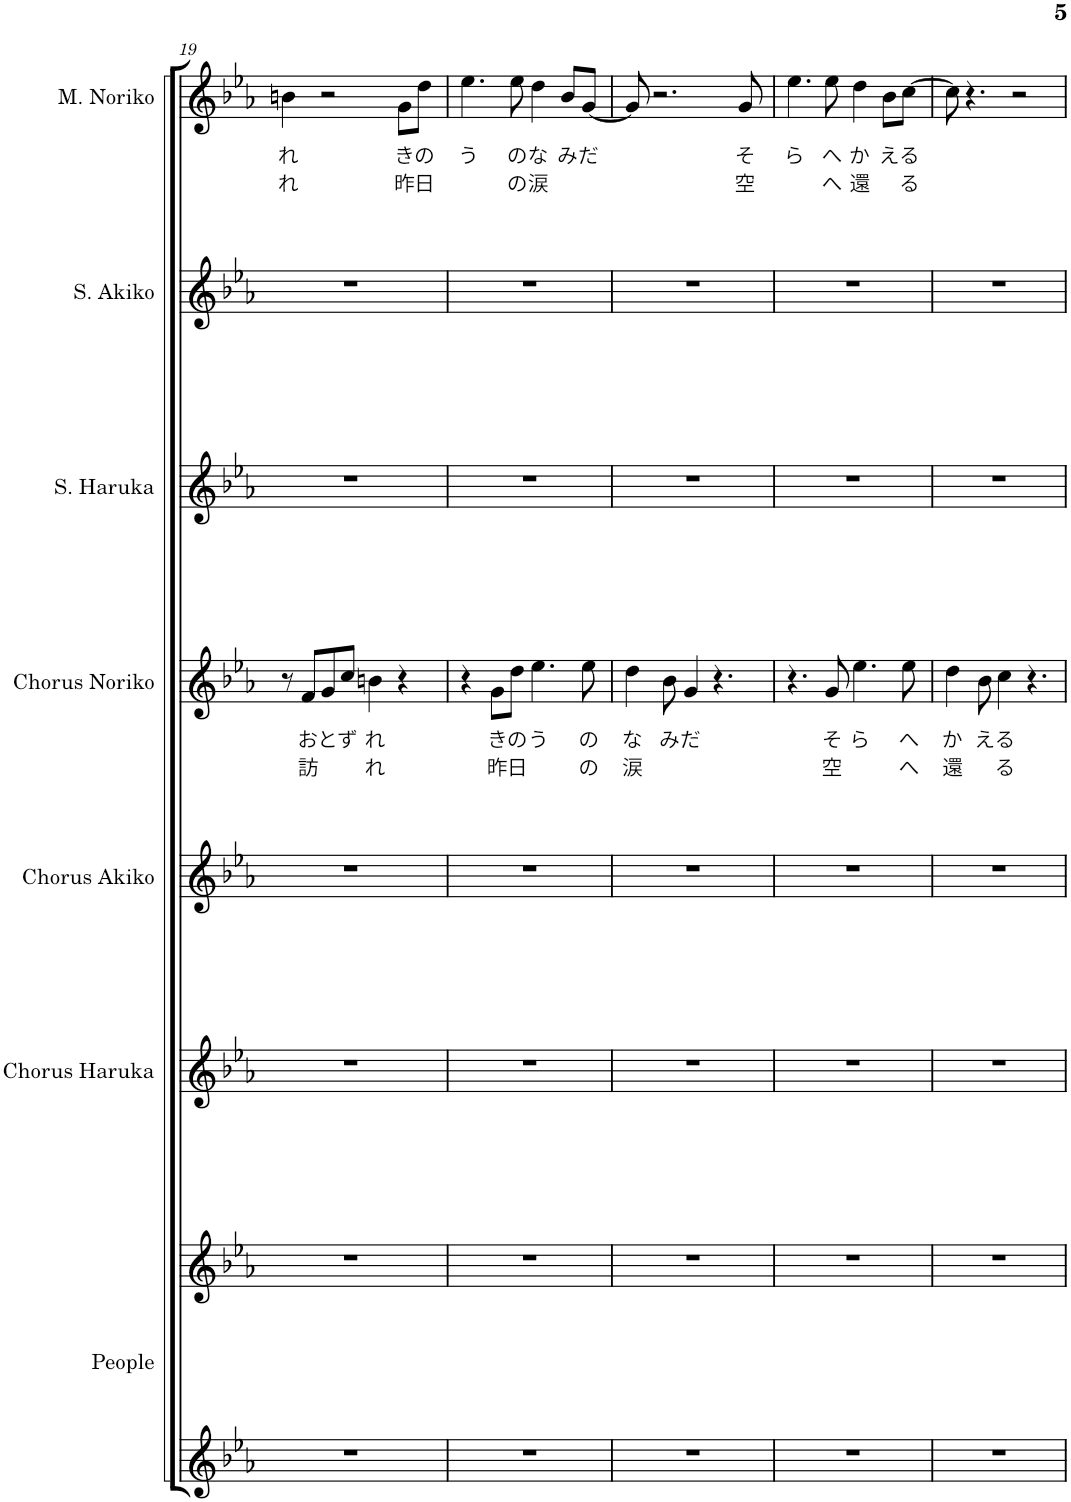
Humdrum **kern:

**kern	**kern	**kern	**kern	**kern	**text	**text	**kern	**kern	**kern	**text	**text
*part7	*part7	*part6	*part5	*part4	*part4	*part4	*part3	*part2	*part1	*part1	*part1
*staff8	*staff7	*staff6	*staff5	*staff4	*staff4	*staff4	*staff3	*staff2	*staff1	*staff1	*staff1
*I"人们	*	*I"霜月はるか和声	*I"志方あきこ和声	*I"みとせのりこ和声	*	*	*I"霜月はるか	*I"志方あきこ	*I"みとせのりこ	*	*
!!LO:PB:g=z
*clefG2	*clefG2	*clefG2	*clefG2	*clefG2	*	*	*clefG2	*clefG2	*clefG2	*	*
*k[b-e-a-]	*k[b-e-a-]	*k[b-e-a-]	*k[b-e-a-]	*k[b-e-a-]	*	*	*k[b-e-a-]	*k[b-e-a-]	*k[b-e-a-]	*	*
*M4/4	*M4/4	*M4/4	*M4/4	*M4/4	*	*	*M4/4	*M4/4	*M4/4	*	*
=19	=19	=19	=19	=19	=19	=19	=19	=19	=19	=19	=19
!	!	!	!	!	!	!	!	!	!	!LO:LY:b	!LO:LY:b
1r	1r	1r	1r	8r	.	.	1r	1r	4bn\	れ	れ
!	!	!	!	!	!LO:LY:b	!LO:LY:b	!	!	!	!	!
.	.	.	.	8f/L	お	訪	.	.	.	.	.
!	!	!	!	!	!LO:LY:b	!	!	!	!	!	!
.	.	.	.	8g/	と	.	.	.	2r	.	.
!	!	!	!	!	!LO:LY:b	!	!	!	!	!	!
.	.	.	.	8cc/J	ず	.	.	.	.	.	.
!	!	!	!	!	!LO:LY:b	!LO:LY:b	!	!	!	!	!
.	.	.	.	4bn\	れ	れ	.	.	.	.	.
!	!	!	!	!	!	!	!	!	!	!LO:LY:b	!LO:LY:b
.	.	.	.	4r	.	.	.	.	8g\L	き	昨
!	!	!	!	!	!	!	!	!	!	!LO:LY:b	!LO:LY:b
.	.	.	.	.	.	.	.	.	8dd\J	の	日
=20	=20	=20	=20	=20	=20	=20	=20	=20	=20	=20	=20
!	!	!	!	!	!	!	!	!	!	!LO:LY:b	!
1r	1r	1r	1r	4r	.	.	1r	1r	4.ee-\	う	.
!	!	!	!	!	!LO:LY:b	!LO:LY:b	!	!	!	!	!
.	.	.	.	8g\L	き	昨	.	.	.	.	.
!	!	!	!	!	!LO:LY:b	!LO:LY:b	!	!	!	!LO:LY:b	!LO:LY:b
.	.	.	.	8dd\J	の	日	.	.	8ee-\	の	の
!	!	!	!	!	!LO:LY:b	!	!	!	!	!LO:LY:b	!LO:LY:b
.	.	.	.	4.ee-\	う	.	.	.	4dd\	な	涙
!	!	!	!	!	!	!	!	!	!	!LO:LY:b	!
.	.	.	.	.	.	.	.	.	8b-/L	み	.
!	!	!	!	!	!LO:LY:b	!LO:LY:b	!	!	!	!LO:LY:b	!
.	.	.	.	8ee-\	の	の	.	.	[8g/J	だ	.
=21	=21	=21	=21	=21	=21	=21	=21	=21	=21	=21	=21
!	!	!	!	!	!LO:LY:b	!LO:LY:b	!	!	!	!	!
1r	1r	1r	1r	4dd\	な	涙	1r	1r	8g/]	.	.
.	.	.	.	.	.	.	.	.	2.r	.	.
!	!	!	!	!	!LO:LY:b	!	!	!	!	!	!
.	.	.	.	8b-\	み	.	.	.	.	.	.
!	!	!	!	!	!LO:LY:b	!	!	!	!	!	!
.	.	.	.	4g/	だ	.	.	.	.	.	.
.	.	.	.	4.r	.	.	.	.	.	.	.
!	!	!	!	!	!	!	!	!	!	!LO:LY:b	!LO:LY:b
.	.	.	.	.	.	.	.	.	8g/	そ	空
=22	=22	=22	=22	=22	=22	=22	=22	=22	=22	=22	=22
!	!	!	!	!	!	!	!	!	!	!LO:LY:b	!
1r	1r	1r	1r	4.r	.	.	1r	1r	4.ee-\	ら	.
!	!	!	!	!	!LO:LY:b	!LO:LY:b	!	!	!	!LO:LY:b	!LO:LY:b
.	.	.	.	8g/	そ	空	.	.	8ee-\	へ	へ
!	!	!	!	!	!LO:LY:b	!	!	!	!	!LO:LY:b	!LO:LY:b
.	.	.	.	4.ee-\	ら	.	.	.	4dd\	か	還
!	!	!	!	!	!	!	!	!	!	!LO:LY:b	!
.	.	.	.	.	.	.	.	.	8b-\L	え	.
!	!	!	!	!	!LO:LY:b	!LO:LY:b	!	!	!	!LO:LY:b	!LO:LY:b
.	.	.	.	8ee-\	へ	へ	.	.	[8cc\J	る	る
=23	=23	=23	=23	=23	=23	=23	=23	=23	=23	=23	=23
!	!	!	!	!	!LO:LY:b	!LO:LY:b	!	!	!	!	!
1r	1r	1r	1r	4dd\	か	還	1r	1r	8cc\]	.	.
.	.	.	.	.	.	.	.	.	4.r	.	.
!	!	!	!	!	!LO:LY:b	!	!	!	!	!	!
.	.	.	.	8b-\	え	.	.	.	.	.	.
!	!	!	!	!	!LO:LY:b	!LO:LY:b	!	!	!	!	!
.	.	.	.	4cc\	る	る	.	.	.	.	.
.	.	.	.	.	.	.	.	.	2r	.	.
.	.	.	.	4.r	.	.	.	.	.	.	.
=	=	=	=	=	=	=	=	=	=	=	=
*-	*-	*-	*-	*-	*-	*-	*-	*-	*-	*-	*-
